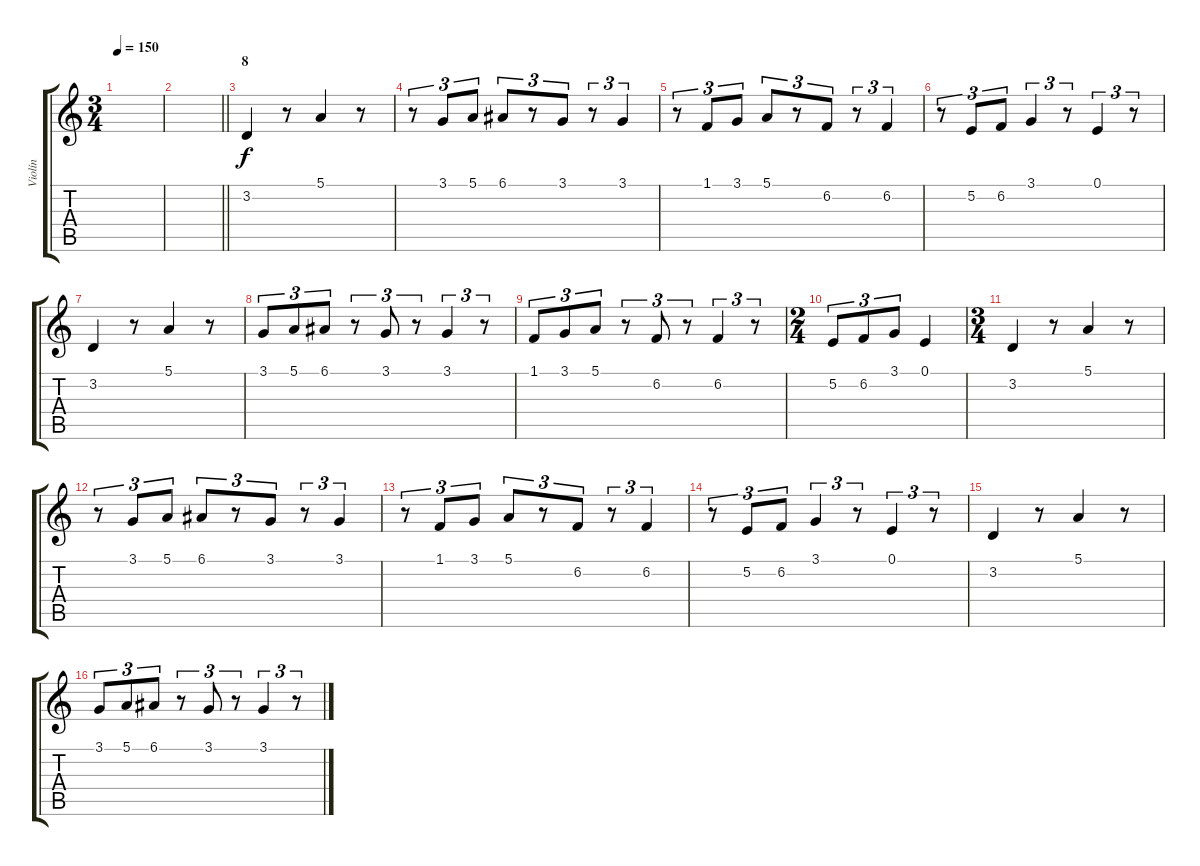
\track ("Violín" "Violín") {instrument violin}
\staff {score tabs}
\tuning (E4 B3 G3 D3 A2 E2) {hide}
\ts (3 4)
\tempo 150
\clef g2
\ks c
|
\barLineRight lightlight
|
\section ("" "8")
3.2.4{volume 10 instrument violin} r.8 5.1.4 r.8 |
r.8{tu (3 2)} 3.1.8{tu (3 2)} 5.1.8{tu (3 2)} 6.1.8{tu (3 2)} r.8{tu (3 2)} 3.1.8{tu (3 2)} r.8{tu (3 2)} 3.1.4{tu (3 2)} |
r.8{tu (3 2)} 1.1.8{tu (3 2)} 3.1.8{tu (3 2)} 5.1.8{tu (3 2)} r.8{tu (3 2)} 6.2.8{tu (3 2)} r.8{tu (3 2)} 6.2.4{tu (3 2)} |
r.8{tu (3 2)} 5.2.8{tu (3 2)} 6.2.8{tu (3 2)} 3.1.4{tu (3 2)} r.8{tu (3 2)} 0.1.4{tu (3 2)} r.8{tu (3 2)} |
3.2.4 r.8 5.1.4 r.8 |
3.1.8{tu (3 2)} 5.1.8{tu (3 2)} 6.1.8{tu (3 2)} r.8{tu (3 2)} 3.1.8{tu (3 2)} r.8{tu (3 2)} 3.1.4{tu (3 2)} r.8{tu (3 2)} |
1.1.8{tu (3 2)} 3.1.8{tu (3 2)} 5.1.8{tu (3 2)} r.8{tu (3 2)} 6.2.8{tu (3 2)} r.8{tu (3 2)} 6.2.4{tu (3 2)} r.8{tu (3 2)} |
\ts (2 4)
5.2.8{tu (3 2)} 6.2.8{tu (3 2)} 3.1.8{tu (3 2)} 0.1.4 |
\ts (3 4)
3.2.4 r.8 5.1.4 r.8 |
r.8{tu (3 2)} 3.1.8{tu (3 2)} 5.1.8{tu (3 2)} 6.1.8{tu (3 2)} r.8{tu (3 2)} 3.1.8{tu (3 2)} r.8{tu (3 2)} 3.1.4{tu (3 2)} |
r.8{tu (3 2)} 1.1.8{tu (3 2)} 3.1.8{tu (3 2)} 5.1.8{tu (3 2)} r.8{tu (3 2)} 6.2.8{tu (3 2)} r.8{tu (3 2)} 6.2.4{tu (3 2)} |
r.8{tu (3 2)} 5.2.8{tu (3 2)} 6.2.8{tu (3 2)} 3.1.4{tu (3 2)} r.8{tu (3 2)} 0.1.4{tu (3 2)} r.8{tu (3 2)} |
3.2.4 r.8 5.1.4 r.8 |
3.1.8{tu (3 2)} 5.1.8{tu (3 2)} 6.1.8{tu (3 2)} r.8{tu (3 2)} 3.1.8{tu (3 2)} r.8{tu (3 2)} 3.1.4{tu (3 2)} r.8{tu (3 2)}
